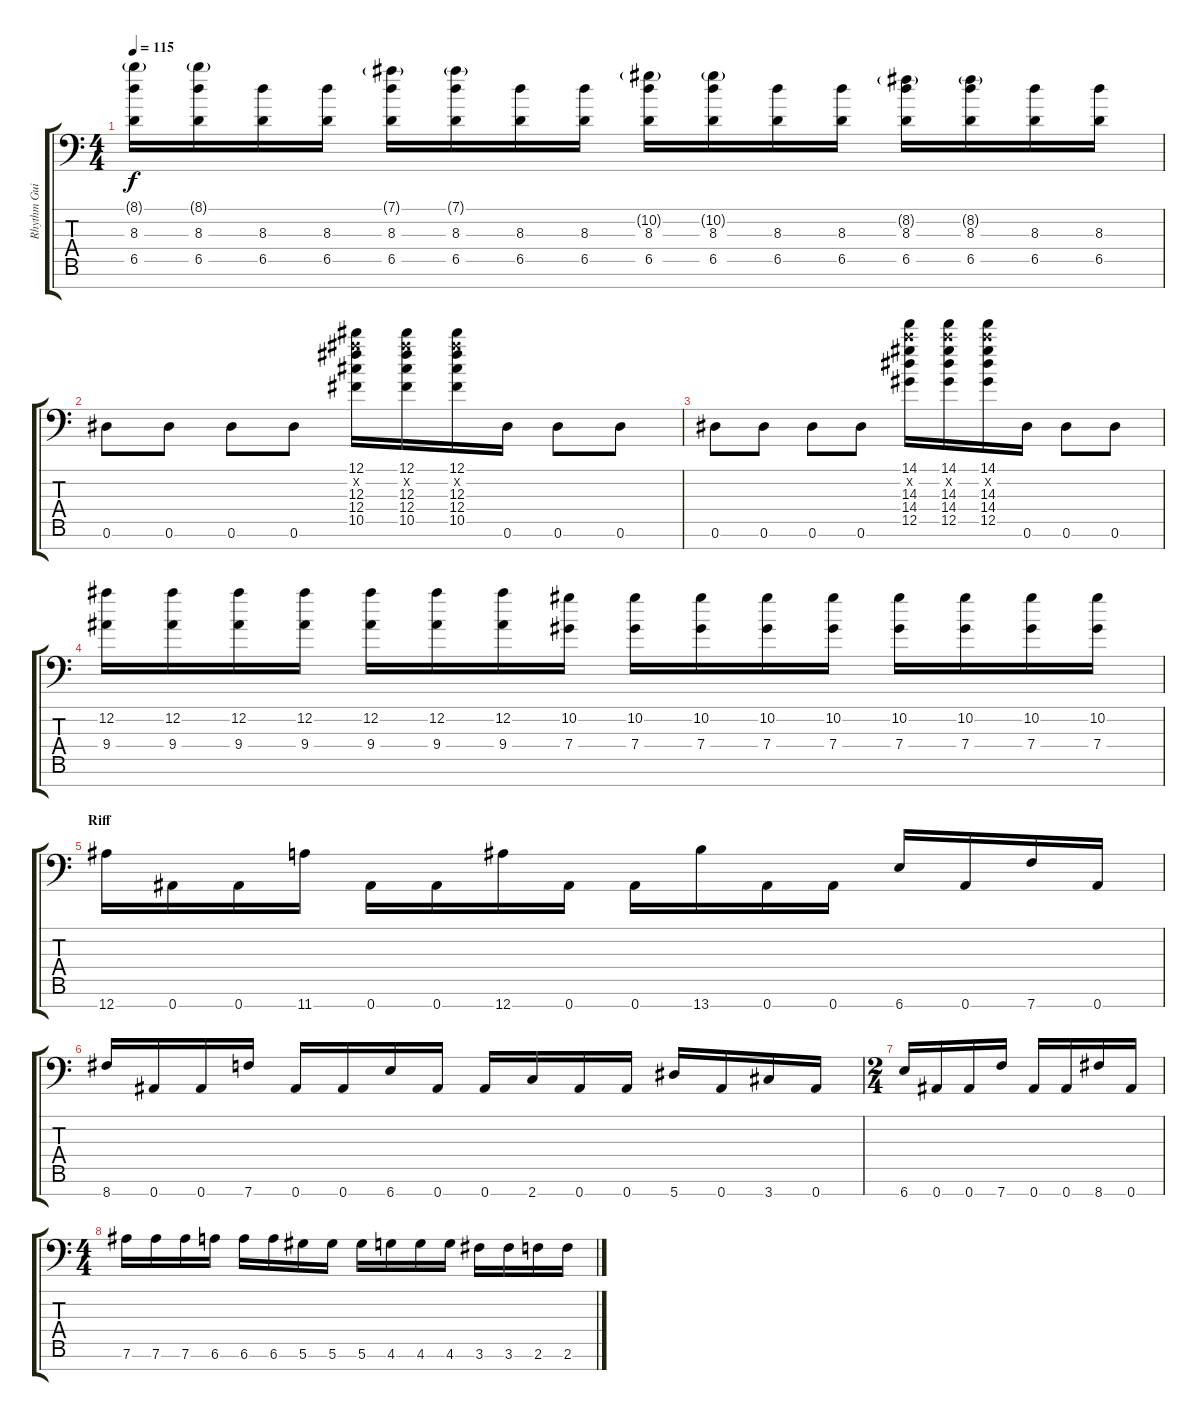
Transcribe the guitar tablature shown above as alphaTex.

\track ("Rhythm Guitar Left" "Rhythm Gui") {instrument distortionguitar}
\staff {score tabs}
\tuning (Eb4 Bb3 Gb3 Db3 Ab2 Eb2 Bb1) {hide}
\ts (4 4)
\tempo 115
\clef f4
\ks c
(8.1{g} 8.3 6.5).16{dy f} (8.1{g} 8.3 6.5).16 (8.3 6.5).16 (8.3 6.5).16 (7.1{g} 8.3 6.5).16 (7.1{g} 8.3 6.5).16 (8.3 6.5).16 (8.3 6.5).16 (10.2{g} 8.3 6.5).16 (10.2{g} 8.3 6.5).16 (8.3 6.5).16 (8.3 6.5).16 (8.2{g} 8.3 6.5).16 (8.2{g} 8.3 6.5).16 (8.3 6.5).16 (8.3 6.5).16 |
0.6.8 0.6.8 0.6.8 0.6.8 (12.1 12.2{x} 12.3 12.4 10.5).16 (12.1 12.2{x} 12.3 12.4 10.5).16 (12.1 12.2{x} 12.3 12.4 10.5).16 0.6.16 0.6.8 0.6.8 |
0.6.8 0.6.8 0.6.8 0.6.8 (14.1 14.2{x} 14.3 14.4 12.5).16 (14.1 14.2{x} 14.3 14.4 12.5).16 (14.1 14.2{x} 14.3 14.4 12.5).16 0.6.16 0.6.8 0.6.8 |
(12.2 9.4).16 (12.2 9.4).16 (12.2 9.4).16 (12.2 9.4).16 (12.2 9.4).16 (12.2 9.4).16 (12.2 9.4).16 (10.2 7.4).16 (10.2 7.4).16 (10.2 7.4).16 (10.2 7.4).16 (10.2 7.4).16 (10.2 7.4).16 (10.2 7.4).16 (10.2 7.4).16 (10.2 7.4).16 |
\section ("" "Riff")
12.7.16 0.7.16 0.7.16 11.7.16 0.7.16 0.7.16 12.7.16 0.7.16 0.7.16 13.7.16 0.7.16 0.7.16 6.7.16 0.7.16 7.7.16 0.7.16 |
8.7.16 0.7.16 0.7.16 7.7.16 0.7.16 0.7.16 6.7.16 0.7.16 0.7.16 2.7.16 0.7.16 0.7.16 5.7.16 0.7.16 3.7.16 0.7.16 |
\ts (2 4)
6.7.16 0.7.16 0.7.16 7.7.16 0.7.16 0.7.16 8.7.16 0.7.16 |
\ts (4 4)
7.6.16 7.6.16 7.6.16 6.6.16 6.6.16 6.6.16 5.6.16 5.6.16 5.6.16 4.6.16 4.6.16 4.6.16 3.6.16 3.6.16 2.6.16 2.6.16
